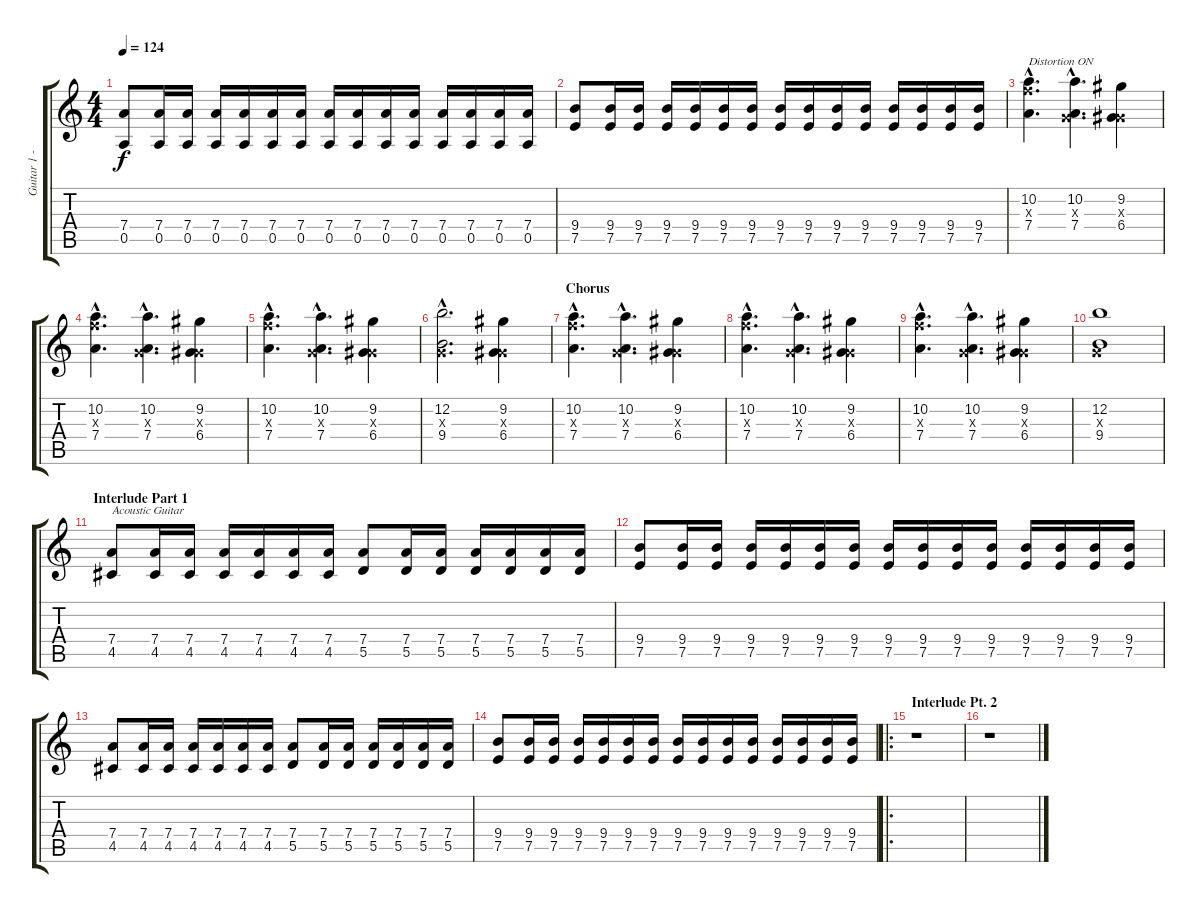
\track ("Guitar 1 - Acoustic" "Guitar 1 -") {instrument acousticguitarsteel}
\staff {score tabs}
\tuning (E4 B3 G3 D3 A2 E2) {hide}
\ts (4 4)
\tempo 124
\clef g2
\ks c
(7.4 0.5).8{dy f} (7.4 0.5).16 (7.4 0.5).16 (7.4 0.5).16 (7.4 0.5).16 (7.4 0.5).16 (7.4 0.5).16 (7.4 0.5).16 (7.4 0.5).16 (7.4 0.5).16 (7.4 0.5).16 (7.4 0.5).16 (7.4 0.5).16 (7.4 0.5).16 (7.4 0.5).16 |
(9.4 7.5).8 (9.4 7.5).16 (9.4 7.5).16 (9.4 7.5).16 (9.4 7.5).16 (9.4 7.5).16 (9.4 7.5).16 (9.4 7.5).16 (9.4 7.5).16 (9.4 7.5).16 (9.4 7.5).16 (9.4 7.5).16 (9.4 7.5).16 (9.4 7.5).16 (9.4 7.5).16 |
(10.2{hac} 10.3{hac x} 7.4{hac}).4{d txt "Distortion ON" instrument distortionguitar} (10.2{hac} 0.3{hac x} 7.4{hac}).4{d} (9.2 0.3{x} 6.4).4 |
(10.2{hac} 10.3{hac x} 7.4{hac}).4{d} (10.2{hac} 0.3{hac x} 7.4{hac}).4{d} (9.2 0.3{x} 6.4).4 |
(10.2{hac} 10.3{hac x} 7.4{hac}).4{d} (10.2{hac} 0.3{hac x} 7.4{hac}).4{d} (9.2 0.3{x} 6.4).4 |
(12.2{hac} 0.3{hac x} 9.4{hac}).2{d} (9.2 0.3{x} 6.4).4 |
\section ("" "Chorus")
(10.2{hac} 10.3{hac x} 7.4{hac}).4{d} (10.2{hac} 0.3{hac x} 7.4{hac}).4{d} (9.2 0.3{x} 6.4).4 |
(10.2{hac} 10.3{hac x} 7.4{hac}).4{d} (10.2{hac} 0.3{hac x} 7.4{hac}).4{d} (9.2 0.3{x} 6.4).4 |
(10.2{hac} 10.3{hac x} 7.4{hac}).4{d} (10.2{hac} 0.3{hac x} 7.4{hac}).4{d} (9.2 0.3{x} 6.4).4 |
(12.2 0.3{x} 9.4).1 |
\section ("" "Interlude Part 1")
(7.4 4.5).8{txt "Acoustic Guitar" instrument acousticguitarsteel} (7.4 4.5).16 (7.4 4.5).16 (7.4 4.5).16 (7.4 4.5).16 (7.4 4.5).16 (7.4 4.5).16 (7.4 5.5).8 (7.4 5.5).16 (7.4 5.5).16 (7.4 5.5).16 (7.4 5.5).16 (7.4 5.5).16 (7.4 5.5).16 |
(9.4 7.5).8 (9.4 7.5).16 (9.4 7.5).16 (9.4 7.5).16 (9.4 7.5).16 (9.4 7.5).16 (9.4 7.5).16 (9.4 7.5).16 (9.4 7.5).16 (9.4 7.5).16 (9.4 7.5).16 (9.4 7.5).16 (9.4 7.5).16 (9.4 7.5).16 (9.4 7.5).16 |
(7.4 4.5).8 (7.4 4.5).16 (7.4 4.5).16 (7.4 4.5).16 (7.4 4.5).16 (7.4 4.5).16 (7.4 4.5).16 (7.4 5.5).8 (7.4 5.5).16 (7.4 5.5).16 (7.4 5.5).16 (7.4 5.5).16 (7.4 5.5).16 (7.4 5.5).16 |
(9.4 7.5).8 (9.4 7.5).16 (9.4 7.5).16 (9.4 7.5).16 (9.4 7.5).16 (9.4 7.5).16 (9.4 7.5).16 (9.4 7.5).16 (9.4 7.5).16 (9.4 7.5).16 (9.4 7.5).16 (9.4 7.5).16 (9.4 7.5).16 (9.4 7.5).16 (9.4 7.5).16 |
\ro
\section ("" "Interlude Pt. 2")
r.1 |
r.1
